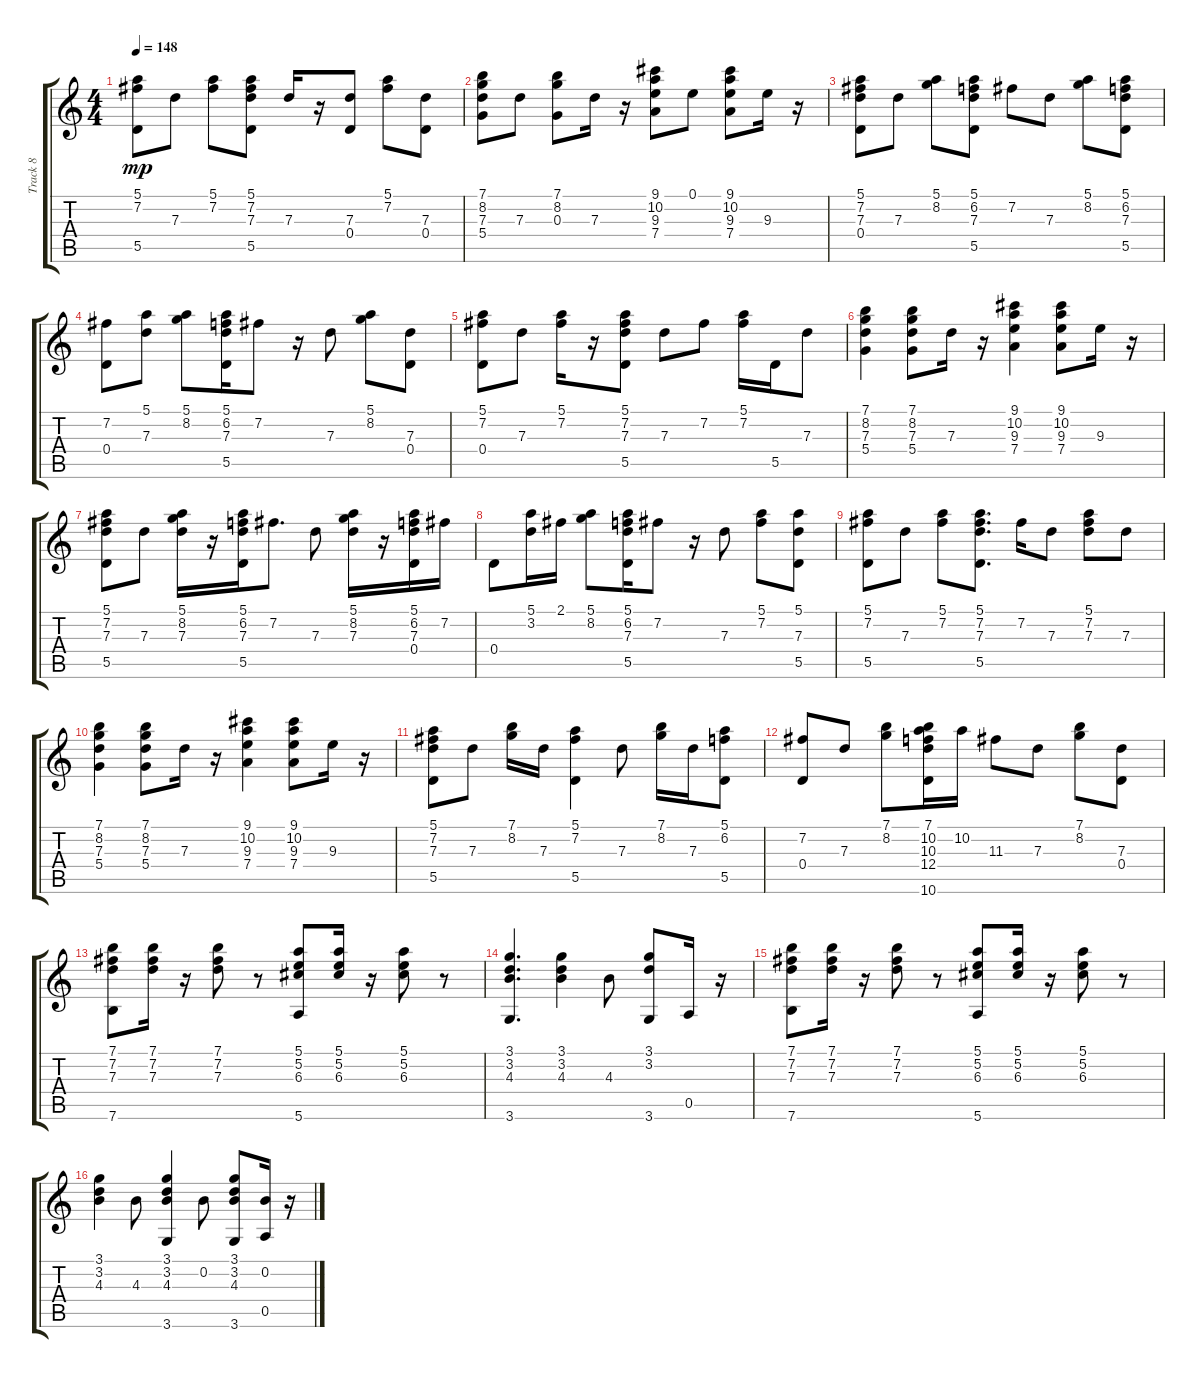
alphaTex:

\track ("Track 8" "Track 8") {instrument overdrivenguitar}
\staff {score tabs}
\tuning (E4 B3 G3 D3 A2 E2) {hide}
\ts (4 4)
\tempo 148
\clef g2
\ks c
(5.1 7.2 5.5).8{dy mp} 7.3.8 (5.1 7.2).8 (5.1 7.2 7.3 5.5).8 7.3.16 r.16 (7.3 0.4).8 (5.1 7.2).8 (7.3 0.4).8 |
(7.1 8.2 7.3 5.4).8 7.3.8 (7.1 8.2 0.3).8 7.3.16 r.16 (9.1 10.2 9.3 7.4).8 0.1.8 (9.1 10.2 9.3 7.4).8 9.3.16 r.16 |
(5.1 7.2 7.3 0.4).8 7.3.8 (5.1 8.2).8 (5.1 6.2 7.3 5.5).8 7.2.8 7.3.8 (5.1 8.2).8 (5.1 6.2 7.3 5.5).8 |
(7.2 0.4).8 (5.1 7.3).8 (5.1 8.2).8 (5.1 6.2 7.3 5.5).16 7.2.8 r.16 7.3.8 (5.1 8.2).8 (7.3 0.4).8 |
(5.1 7.2 0.4).8 7.3.8 (5.1 7.2).16 r.16 (5.1 7.2 7.3 5.5).8 7.3.8 7.2.8 (5.1 7.2).16 5.5.16 7.3.8 |
(7.1 8.2 7.3 5.4).4 (7.1 8.2 7.3 5.4).8 7.3.16 r.16 (9.1 10.2 9.3 7.4).4 (9.1 10.2 9.3 7.4).8 9.3.16 r.16 |
(5.1 7.2 7.3 5.5).8 7.3.8 (5.1 8.2 7.3).16 r.16 (5.1 6.2 7.3 5.5).16 7.2.8{d} 7.3.8 (5.1 8.2 7.3).16 r.16 (5.1 6.2 7.3 0.4).16 7.2.16 |
0.4.8 (5.1 3.2).16 2.1.16 (5.1 8.2).8 (5.1 6.2 7.3 5.5).16 7.2.8 r.16 7.3.8 (5.1 7.2).8 (5.1 7.3 5.5).8 |
(5.1 7.2 5.5).8 7.3.8 (5.1 7.2).8 (5.1 7.2 7.3 5.5).8{d} 7.2.16 7.3.8 (5.1 7.2 7.3).8 7.3.8 |
(7.1 8.2 7.3 5.4).4 (7.1 8.2 7.3 5.4).8 7.3.16 r.16 (9.1 10.2 9.3 7.4).4 (9.1 10.2 9.3 7.4).8 9.3.16 r.16 |
(5.1 7.2 7.3 5.5).8 7.3.8 (7.1 8.2).16 7.3.16 (5.1 7.2 5.5).4 7.3.8 (7.1 8.2).16 7.3.16 (5.1 6.2 5.5).8 |
(7.2 0.4).8 7.3.8 (7.1 8.2).8 (7.1 10.2 10.3 12.4 10.6).16 10.2.16 11.3.8 7.3.8 (7.1 8.2).8 (7.3 0.4).8 |
(7.1 7.2 7.3 7.6).8{instrument acousticgrandpiano} (7.1 7.2 7.3).16 r.16 (7.1 7.2 7.3).8 r.8 (5.1 5.2 6.3 5.6).8 (5.1 5.2 6.3).16 r.16 (5.1 5.2 6.3).8 r.8 |
(3.1 3.2 4.3 3.6).4{d} (3.1 3.2 4.3).4 4.3.8 (3.1 3.2 3.6).8 0.5.16 r.16 |
(7.1 7.2 7.3 7.6).8 (7.1 7.2 7.3).16 r.16 (7.1 7.2 7.3).8 r.8 (5.1 5.2 6.3 5.6).8 (5.1 5.2 6.3).16 r.16 (5.1 5.2 6.3).8 r.8 |
(3.1 3.2 4.3).4 4.3.8 (3.1 3.2 4.3 3.6).4 0.2.8 (3.1 3.2 4.3 3.6).8 (0.2 0.5).16 r.16
